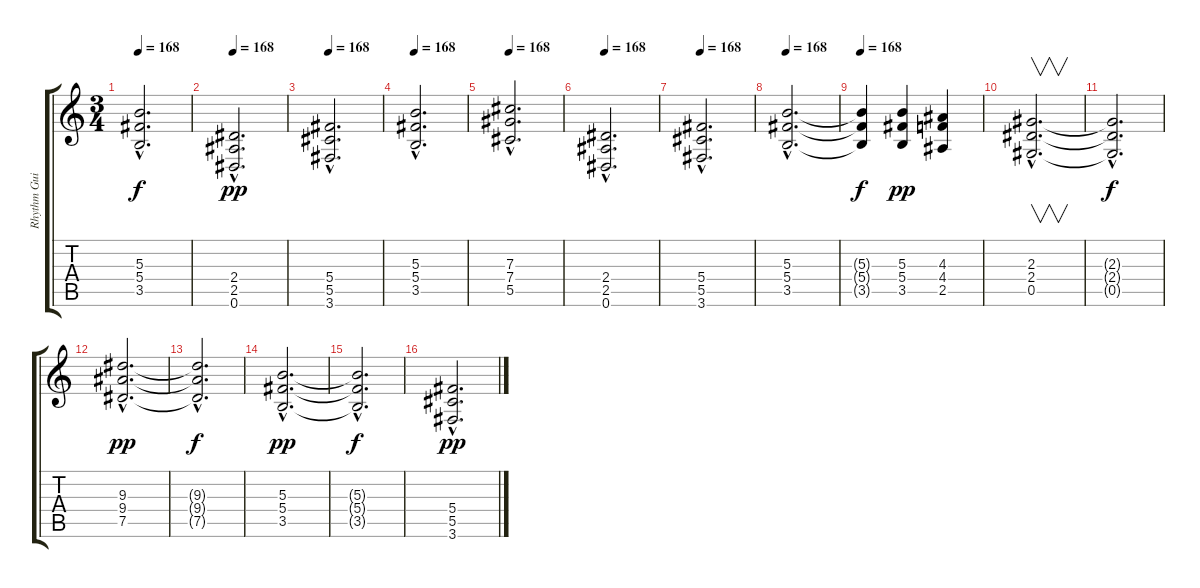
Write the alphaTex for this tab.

\track ("Rhythm Guitar " "Rhythm Gui") {instrument distortionguitar}
\staff {score tabs}
\tuning (Eb4 Bb3 Gb3 Db3 Ab2 Eb2) {hide}
\ts (3 4)
\tempo 168
\clef g2
\ks c
(5.3{hac t} 5.4{hac t} 3.5{hac t}).2{d dy f} |
\tempo 168
(2.4{hac} 2.5{hac} 0.6{hac}).2{d dy pp volume 15 instrument distortionguitar} |
\tempo 168
(5.4{hac} 5.5{hac} 3.6{hac}).2{d} |
\tempo 168
(5.3{hac} 5.4{hac} 3.5{hac}).2{d} |
\tempo 168
(7.3{hac} 7.4{hac} 5.5{hac}).2{d} |
\tempo 168
(2.4{hac} 2.5{hac} 0.6{hac}).2{d} |
\tempo 168
(5.4{hac} 5.5{hac} 3.6{hac}).2{d} |
\tempo 168
(5.3{hac} 5.4{hac} 3.5{hac}).2{d} |
\tempo 168
(5.3{t} 5.4{t} 3.5{t}).4{dy f} (5.3 5.4 3.5).4{dy pp} (4.3 4.4 2.5).4 |
(2.3{hac} 2.4{hac} 0.5{hac}).2{v d volume 15 instrument distortionguitar} |
(2.3{hac t} 2.4{hac t} 0.5{hac t}).2{d dy f} |
(9.3{hac} 9.4{hac} 7.5{hac}).2{d dy pp} |
(9.3{hac t} 9.4{hac t} 7.5{hac t}).2{d dy f} |
(5.3{hac} 5.4{hac} 3.5{hac}).2{d dy pp} |
(5.3{hac t} 5.4{hac t} 3.5{hac t}).2{d dy f} |
(5.4{hac} 5.5{hac} 3.6{hac}).2{d dy pp}
